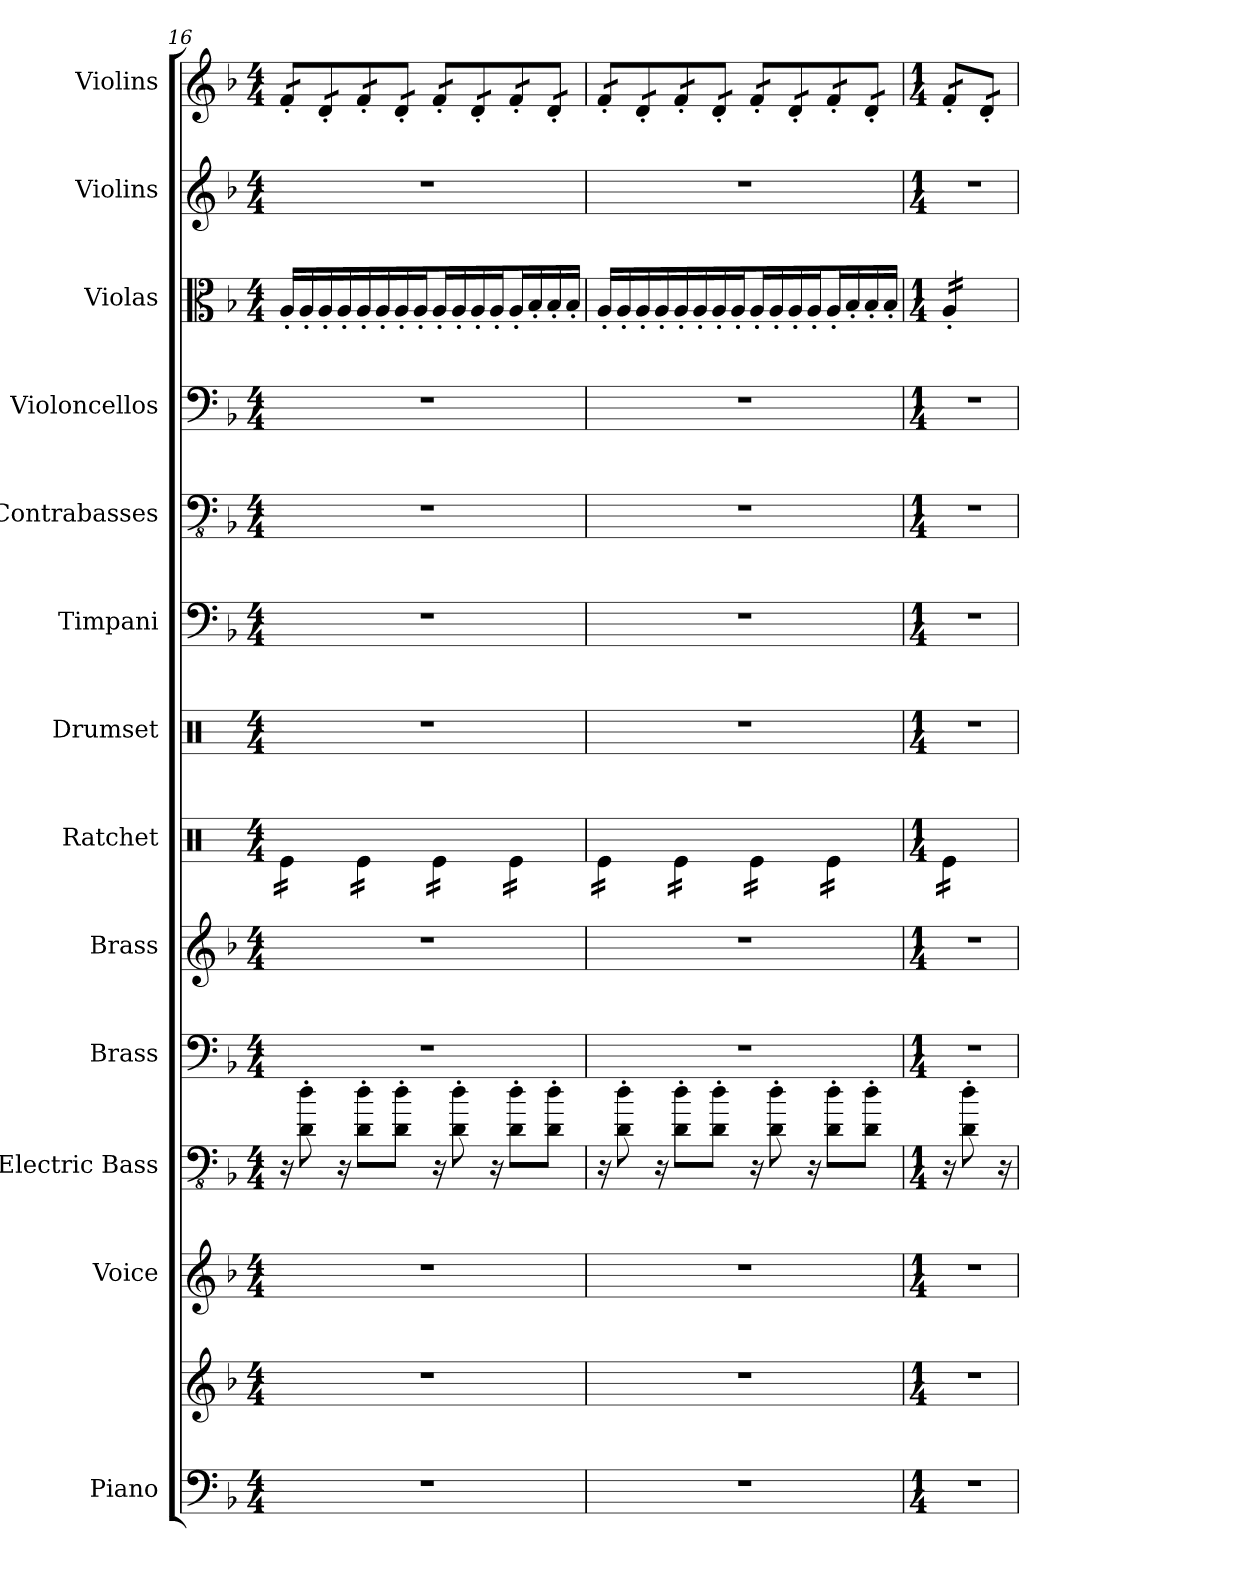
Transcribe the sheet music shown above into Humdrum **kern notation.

**kern	**kern	**kern	**kern	**kern	**kern	**kern	**kern	**kern	**kern	**kern	**kern	**kern	**kern
*part13	*part13	*part12	*part11	*part10	*part9	*part8	*part7	*part6	*part5	*part4	*part3	*part2	*part1
*staff14	*staff13	*staff12	*staff11	*staff10	*staff9	*staff8	*staff7	*staff6	*staff5	*staff4	*staff3	*staff2	*staff1
*I"Piano	*	*I"Voice	*I"Electric Bass	*I"Brass	*I"Brass	*I"Ratchet	*I"Drumset	*I"Timpani	*I"Contrabasses	*I"Violoncellos	*I"Violas	*I"Violins	*I"Violins
*I'Pno.	*	*I'Vo.	*I'El. B.	*I'Br.	*I'Br.	*I'Rat.	*I'Drs.	*I'Timp.	*I'Cbs.	*I'Vlcs.	*I'Vlas.	*I'Vlns.	*I'Vlns.
*clefF4	*clefG2	*clefG2	*clefFv4	*clefF4	*clefG2	*clefX	*clefX	*clefF4	*clefFv4	*clefF4	*clefC3	*clefG2	*clefG2
*k[b-]	*k[b-]	*k[b-]	*k[b-]	*k[b-]	*k[b-]	*k[]	*k[]	*k[b-]	*k[b-]	*k[b-]	*k[b-]	*k[b-]	*k[b-]
*M4/4	*M4/4	*M4/4	*M4/4	*M4/4	*M4/4	*M4/4	*M4/4	*M4/4	*M4/4	*M4/4	*M4/4	*M4/4	*M4/4
=16	=16	=16	=16	=16	=16	=16	=16	=16	=16	=16	=16	=16	=16
*	*	*	*	*	*	*tremolo	*	*	*	*	*	*	*
*	*	*	*	*	*	*	*	*	*	*	*tremolo	*	*
*	*	*	*	*	*	*	*	*	*	*	*	*	*tremolo
1r	1r	1r	16r	1r	1r	16Re\LL	1r	1r	1r	1r	16A'/LL	1r	16f'/LL
.	.	.	8D\' 8d\'	.	.	16Re\	.	.	.	.	16A'/	.	16f'/
.	.	.	.	.	.	16Re\	.	.	.	.	16A'/	.	16d'/
.	.	.	16r	.	.	16Re\JJ	.	.	.	.	16A'/	.	16d'/
.	.	.	8D\' 8d\'L	.	.	16Re\LL	.	.	.	.	16A'/	.	16f'/
.	.	.	.	.	.	16Re\	.	.	.	.	16A'/	.	16f'/
.	.	.	8D\' 8d\'J	.	.	16Re\	.	.	.	.	16A'/	.	16d'/
.	.	.	.	.	.	16Re\JJ	.	.	.	.	16A'/JJ	.	16d'/JJ
.	.	.	16r	.	.	16Re\LL	.	.	.	.	16A'/LL	.	16f'/LL
.	.	.	8D\' 8d\'	.	.	16Re\	.	.	.	.	16A'/	.	16f'/
.	.	.	.	.	.	16Re\	.	.	.	.	16A'/	.	16d'/
.	.	.	16r	.	.	16Re\JJ	.	.	.	.	16A'/JJ	.	16d'/
*	*	*	*	*	*	*	*	*	*	*	*Xtremolo	*	*
.	.	.	8D\' 8d\'L	.	.	16Re\LL	.	.	.	.	16A'/LL	.	16f'/
.	.	.	.	.	.	16Re\	.	.	.	.	16B-'/J	.	16f'/
*	*	*	*	*	*	*	*	*	*	*	*tremolo	*	*
.	.	.	8D\' 8d\'J	.	.	16Re\	.	.	.	.	16B-'/	.	16d'/
.	.	.	.	.	.	16Re\JJ	.	.	.	.	16B-'/JJ	.	16d'/JJ
!!LO:PB:g=z
=17	=17	=17	=17	=17	=17	=17	=17	=17	=17	=17	=17	=17	=17
1r	1r	1r	16r	1r	1r	16Re\LL	1r	1r	1r	1r	16A'/LL	1r	16f'/LL
.	.	.	8D\' 8d\'	.	.	16Re\	.	.	.	.	16A'/	.	16f'/
.	.	.	.	.	.	16Re\	.	.	.	.	16A'/	.	16d'/
.	.	.	16r	.	.	16Re\JJ	.	.	.	.	16A'/	.	16d'/
.	.	.	8D\' 8d\'L	.	.	16Re\LL	.	.	.	.	16A'/	.	16f'/
.	.	.	.	.	.	16Re\	.	.	.	.	16A'/	.	16f'/
.	.	.	8D\' 8d\'J	.	.	16Re\	.	.	.	.	16A'/	.	16d'/
.	.	.	.	.	.	16Re\JJ	.	.	.	.	16A'/JJ	.	16d'/JJ
.	.	.	16r	.	.	16Re\LL	.	.	.	.	16A'/LL	.	16f'/LL
.	.	.	8D\' 8d\'	.	.	16Re\	.	.	.	.	16A'/	.	16f'/
.	.	.	.	.	.	16Re\	.	.	.	.	16A'/	.	16d'/
.	.	.	16r	.	.	16Re\JJ	.	.	.	.	16A'/JJ	.	16d'/
*	*	*	*	*	*	*	*	*	*	*	*Xtremolo	*	*
.	.	.	8D\' 8d\'L	.	.	16Re\LL	.	.	.	.	16A'/LL	.	16f'/
.	.	.	.	.	.	16Re\	.	.	.	.	16B-'/J	.	16f'/
*	*	*	*	*	*	*	*	*	*	*	*tremolo	*	*
.	.	.	8D\' 8d\'J	.	.	16Re\	.	.	.	.	16B-'/	.	16d'/
.	.	.	.	.	.	16Re\JJ	.	.	.	.	16B-'/JJ	.	16d'/JJ
=18	=18	=18	=18	=18	=18	=18	=18	=18	=18	=18	=18	=18	=18
*M1/4	*M1/4	*M1/4	*M1/4	*M1/4	*M1/4	*M1/4	*M1/4	*M1/4	*M1/4	*M1/4	*M1/4	*M1/4	*M1/4
4r	4r	4r	16r	4r	4r	16Re\LL	4r	4r	4r	4r	16A'/LL	4r	16f'/LL
.	.	.	8D\' 8d\'	.	.	16Re\	.	.	.	.	16A'/	.	16f'/
.	.	.	.	.	.	16Re\	.	.	.	.	16A'/	.	16d'/
.	.	.	16r	.	.	16Re\JJ	.	.	.	.	16A'/JJ	.	16d'/JJ
*	*	*	*	*	*	*	*	*	*	*	*	*	*Xtremolo
*	*	*	*	*	*	*	*	*	*	*	*Xtremolo	*	*
*	*	*	*	*	*	*Xtremolo	*	*	*	*	*	*	*
=	=	=	=	=	=	=	=	=	=	=	=	=	=
*-	*-	*-	*-	*-	*-	*-	*-	*-	*-	*-	*-	*-	*-
